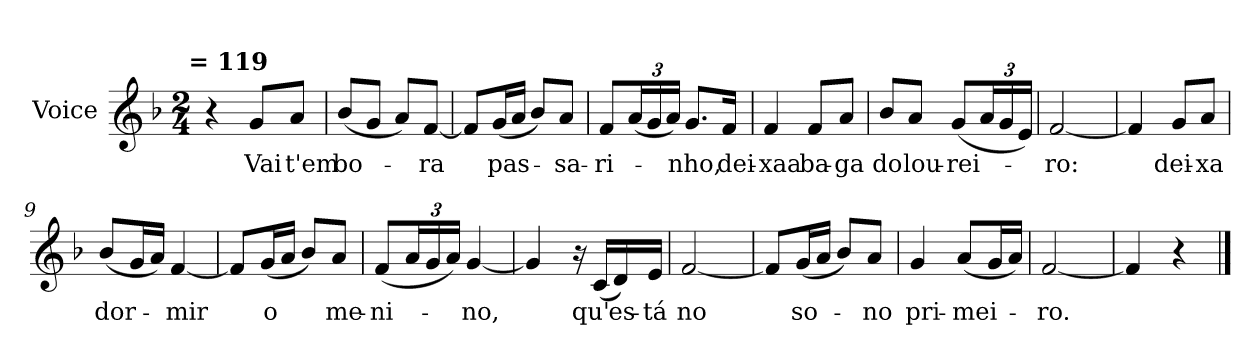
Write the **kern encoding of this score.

**kern	**text
*part1	*part1
*staff1	*staff1
*I"Voice	*
*I'Vo.	*
*clefG2	*
*k[b-]	*
!!LO:TX:omd:t=\n                                = 119
*M2/4	*
*MM119	*
=1	=1
4r	.
8g/L	Vai
8a/J	-t'em
=2	=2
(<8b-/L	-bo-
8g/J	.
8a/L)	.
[8f/J	-ra
=3	=3
8f/L]	.
(<16g/L	pas-
16a/JJ	.
8b-/L)	.
8a/J	-sa-
=4	=4
8f/L	-ri-
*Xbrackettup	*
(<24a/L	.
24g/	.
24a/JJ)	.
8.g/L	-nho,
16f/Jk	dei-
=5	=5
4f/	-xaa
8f/L	ba-
8a/J	-ga
!!LO:LB:g=z
=6	=6
8b-/L	do
8a/J	lou-
(<8g/L	-rei-
24a/L	.
24g/	.
24e/JJ)	.
=7	=7
[2f/	-ro:
=8	=8
4f/]	.
8g/L	dei-
8a/J	-xa
=9	=9
(<8b-/L	dor-
16g/L	.
16a/JJ)	.
[4f/	-mir
=10	=10
8f/L]	.
(<16g/L	o
16a/JJ	.
8b-/L)	.
8a/J	me-
!!LO:LB:g=z
=11	=11
(<8f/L	-ni-
24a/L	.
24g/	.
24a/JJ)	.
[4g/	-no,
=12	=12
4g/]	.
16r	.
(<16c/LL	qu'
16d/)	es-
16e/JJ	-tá
=13	=13
[2f/	no
=14	=14
8f/L]	.
(<16g/L	so-
16a/JJ	.
8b-/L)	.
8a/J	-no
=15	=15
4g/	pri-
(<8a/L	-mei-
16g/L	.
16a/JJ)	.
=16	=16
[2f/	-ro.
=17	=17
4f/]	.
4r	.
==	==
*-	*-
